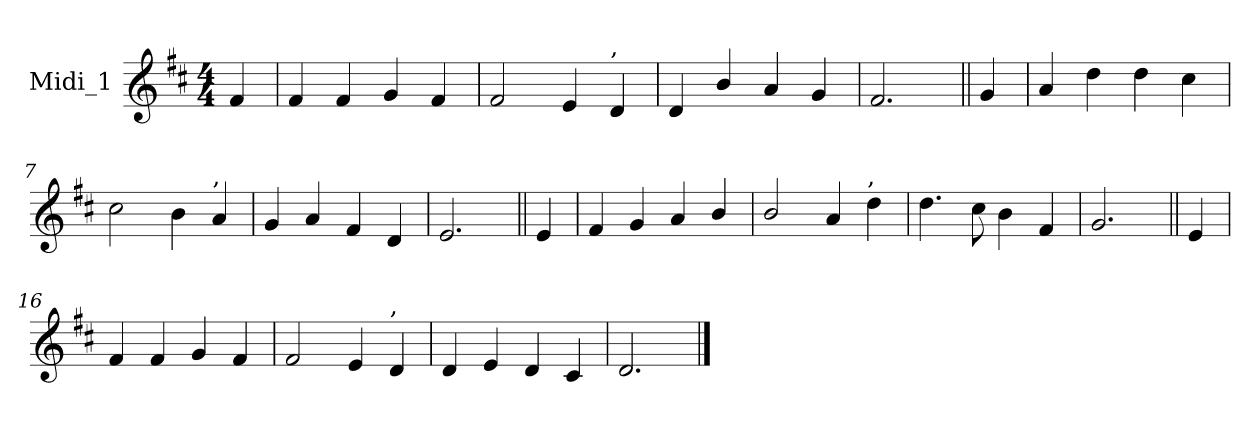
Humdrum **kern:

**kern
*part1
*staff1
*I"Midi_1
*clefG2
*k[f#c#]
*D:
*M4/4
=
4f#
=1
4f#
4f#
4g
4f#
=2
2f#
4e
!LO:TX:a:t=,
4d
=3
4d
4b/
4a
4g
=4
2.f#
!!LO:LB:g=z
=5||
4g
=6
4a
4dd
4dd
4cc#
=7
2cc#
4b
!LO:TX:a:t=,
4a
=8
4g
4a
4f#
4d
=9
2.e
!!LO:LB:g=z
=10||
4e
=11
4f#
4g
4a
4b/
=12
2b/
4a
!LO:TX:a:t=,
4dd
=13
4.dd
8cc#
4b
4f#
=14
2.g
!!LO:LB:g=z
=15||
4e
=16
4f#
4f#
4g
4f#
=17
2f#
4e
!LO:TX:a:t=,
4d
=18
4d
4e
4d
4c#
=19
2.d
==
*-
